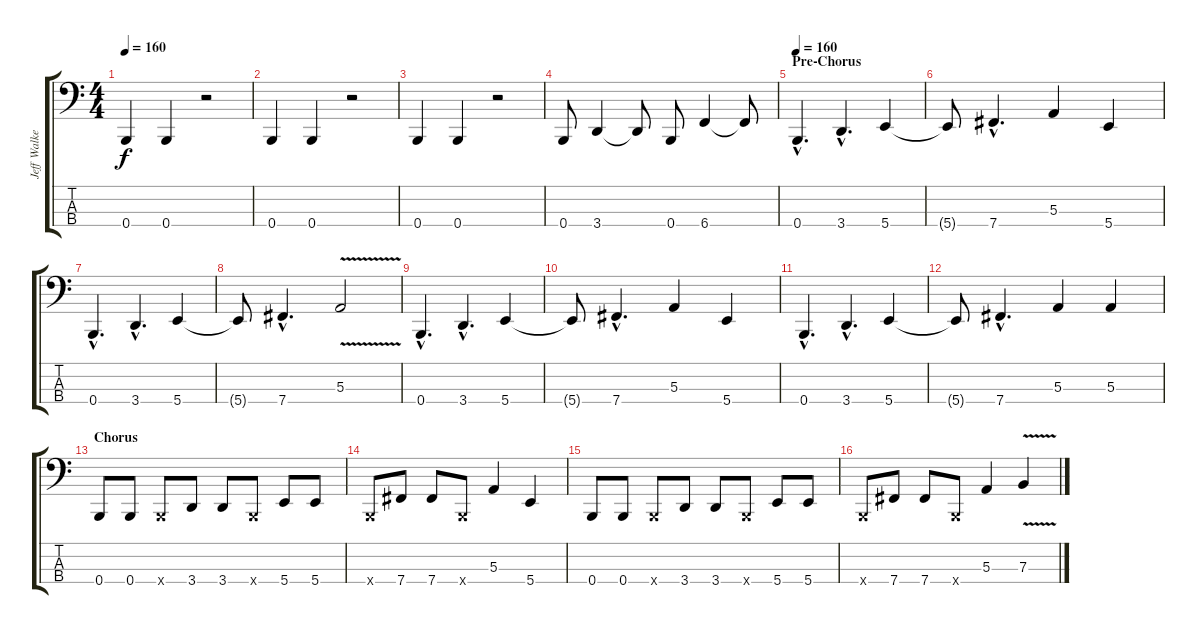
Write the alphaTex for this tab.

\track ("Jeff Walker" "Jeff Walke") {instrument electricbasspick}
\staff {score tabs}
\tuning (D2 A1 E1 B0) {hide}
\ts (4 4)
\tempo 160
\clef f4
\ks c
0.4.4{dy f} 0.4.4 r.2 |
0.4.4 0.4.4 r.2 |
0.4.4 0.4.4 r.2 |
0.4.8 3.4.4 3.4{t}.8 0.4.8 6.4.4 6.4{t}.8 |
\section ("" "Pre-Chorus")
\tempo 160
0.4{hac}.4{d} 3.4{hac}.4{d} 5.4.4 |
5.4{t}.8 7.4{hac}.4{d} 5.3.4 5.4.4 |
0.4{hac}.4{d} 3.4{hac}.4{d} 5.4.4 |
5.4{t}.8 7.4{hac}.4{d} 5.3{v}.2 |
0.4{hac}.4{d} 3.4{hac}.4{d} 5.4.4 |
5.4{t}.8 7.4{hac}.4{d} 5.3.4 5.4.4 |
0.4{hac}.4{d} 3.4{hac}.4{d} 5.4.4 |
5.4{t}.8 7.4{hac}.4{d} 5.3.4 5.3.4 |
\section ("" "Chorus")
0.4.8 0.4.8 0.4{x}.8 3.4.8 3.4.8 0.4{x}.8 5.4.8 5.4.8 |
0.4{x}.8 7.4.8 7.4.8 0.4{x}.8 5.3.4 5.4.4 |
0.4.8 0.4.8 0.4{x}.8 3.4.8 3.4.8 0.4{x}.8 5.4.8 5.4.8 |
0.4{x}.8 7.4.8 7.4.8 0.4{x}.8 5.3.4 7.3{v}.4
